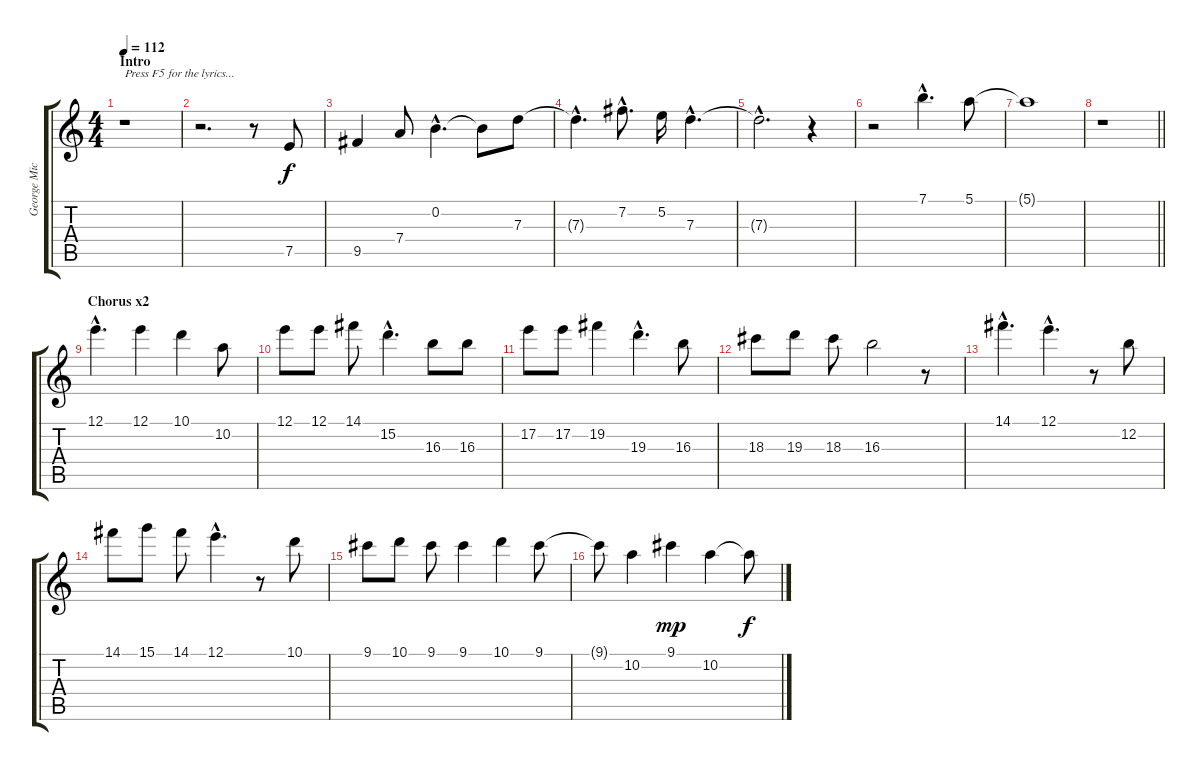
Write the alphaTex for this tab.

\track ("George Michael" "George Mic") {instrument overdrivenguitar}
\staff {score tabs}
\tuning (E4 B3 G3 D3 A2 E2) {hide}
\ts (4 4)
\section ("" "Intro")
\tempo 112
\clef g2
\ks c
r.1{txt "Press F5 for the lyrics..." dy f instrument overdrivenguitar} |
r.2{d} r.8 7.5.8 |
9.5.4 7.4.8 0.2{hac}.4{d} 0.2{t}.8 7.3.8 |
7.3{hac t}.4{d} 7.2{hac}.8{d} 5.2.16 7.3{hac}.4{d} |
7.3{hac t}.2{d} r.4 |
r.2 7.1{hac}.4{d} 5.1.8 |
5.1{t}.1 |
\barLineRight lightlight
r.1 |
\section ("" "Chorus x2")
12.1{hac}.4{d} 12.1.4 10.1.4 10.2.8 |
12.1.8 12.1.8 14.1.8 15.2{hac}.4{d} 16.3.8 16.3.8 |
17.2.8 17.2.8 19.2.4 19.3{hac}.4{d} 16.3.8 |
18.3.8 19.3.8 18.3.8 16.3.2 r.8 |
14.1{hac}.4{d} 12.1{hac}.4{d} r.8 12.2.8 |
14.1.8 15.1.8 14.1.8 12.1{hac}.4{d} r.8 10.1.8 |
9.1.8 10.1.8 9.1.8 9.1.4 10.1.4 9.1.8 |
9.1{t}.8 10.2.4 9.1.4{dy mp} 10.2.4 10.2{t}.8{dy f}
